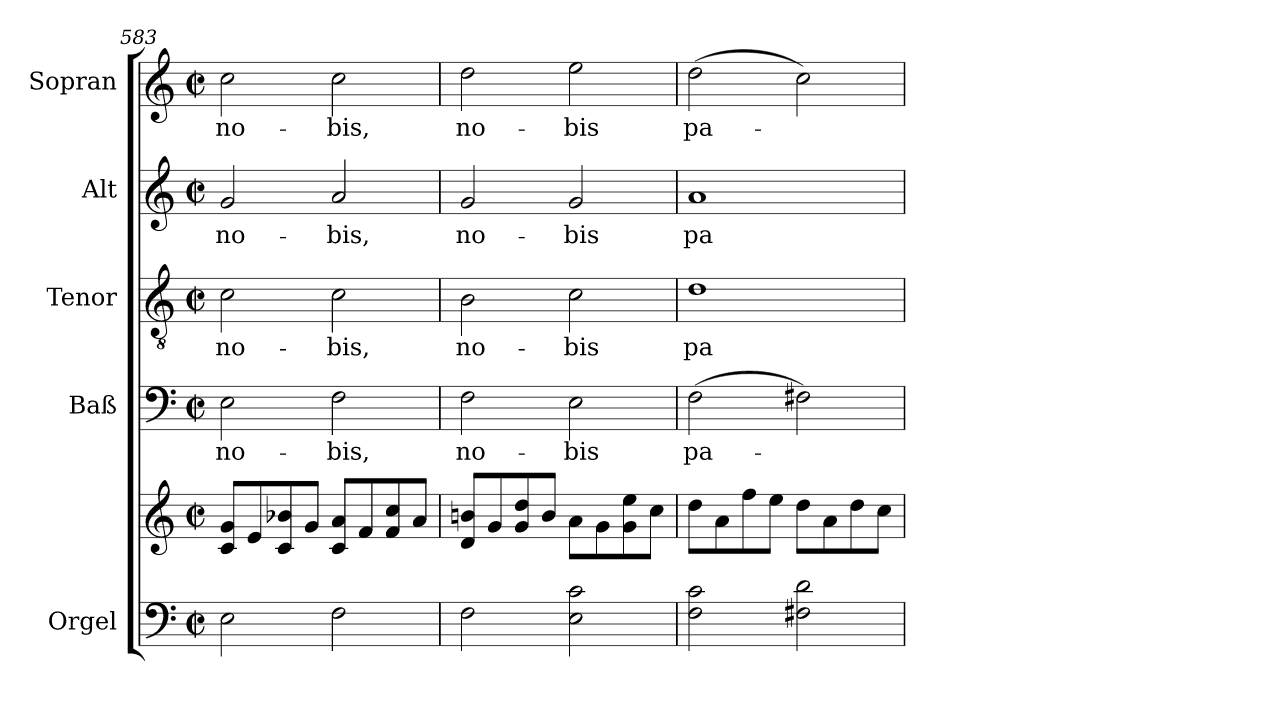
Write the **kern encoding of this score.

**kern	**kern	**kern	**text	**kern	**text	**kern	**text	**kern	**text
*part5	*part5	*part4	*part4	*part3	*part3	*part2	*part2	*part1	*part1
*staff6	*staff5	*staff4	*staff4	*staff3	*staff3	*staff2	*staff2	*staff1	*staff1
*I"Orgel	*	*I"Baß	*	*I"Tenor	*	*I"Alt	*	*I"Sopran	*
*clefF4	*clefG2	*clefF4	*	*clefGv2	*	*clefG2	*	*clefG2	*
*k[]	*k[]	*k[]	*	*k[]	*	*k[]	*	*k[]	*
*C:	*C:	*C:	*	*C:	*	*C:	*	*C:	*
*M2/2	*M2/2	*M2/2	*	*M2/2	*	*M2/2	*	*M2/2	*
*met(c|)	*met(c|)	*met(c|)	*	*met(c|)	*	*met(c|)	*	*met(c|)	*
=583	=583	=583	=583	=583	=583	=583	=583	=583	=583
!	!	!	!LO:LY:b	!	!LO:LY:b	!	!LO:LY:b	!	!LO:LY:b
2E\	8c/ 8g/L	2E\	no-	2c\	no-	2g/	no-	2cc\	no-
.	8e/	.	.	.	.	.	.	.	.
.	8c/ 8b-X/	.	.	.	.	.	.	.	.
.	8g/J	.	.	.	.	.	.	.	.
!	!	!	!LO:LY:b	!	!LO:LY:b	!	!LO:LY:b	!	!LO:LY:b
2F\	8c/ 8a/L	2F\	-bis,	2c\	-bis,	2a/	-bis,	2cc\	-bis,
.	8f/	.	.	.	.	.	.	.	.
.	8f/ 8cc/	.	.	.	.	.	.	.	.
.	8a/J	.	.	.	.	.	.	.	.
=584	=584	=584	=584	=584	=584	=584	=584	=584	=584
!	!	!	!LO:LY:b	!	!LO:LY:b	!	!LO:LY:b	!	!LO:LY:b
2F\	8d/ 8bn/L	2F\	no-	2B\	no-	2g/	no-	2dd\	no-
.	8g/	.	.	.	.	.	.	.	.
.	8g/ 8dd/	.	.	.	.	.	.	.	.
.	8b/J	.	.	.	.	.	.	.	.
!	!	!	!LO:LY:b	!	!LO:LY:b	!	!LO:LY:b	!	!LO:LY:b
2E\ 2c\	8a\L	2E\	-bis	2c\	-bis	2g/	-bis	2ee\	-bis
.	8g\	.	.	.	.	.	.	.	.
.	8g\ 8ee\	.	.	.	.	.	.	.	.
.	8cc\J	.	.	.	.	.	.	.	.
=585	=585	=585	=585	=585	=585	=585	=585	=585	=585
!	!	!	!LO:LY:b	!	!LO:LY:b	!	!LO:LY:b	!	!LO:LY:b
2F\ 2c\	8dd\L	(>2F\	pa-	1d	pa-	1a	pa-	(>2dd\	pa-
.	8a\	.	.	.	.	.	.	.	.
.	8ff\	.	.	.	.	.	.	.	.
.	8ee\J	.	.	.	.	.	.	.	.
2F#X\ 2d\	8dd\L	2F#X\)	.	.	.	.	.	2cc\)	.
.	8a\	.	.	.	.	.	.	.	.
.	8dd\	.	.	.	.	.	.	.	.
.	8cc\J	.	.	.	.	.	.	.	.
=	=	=	=	=	=	=	=	=	=
*-	*-	*-	*-	*-	*-	*-	*-	*-	*-
